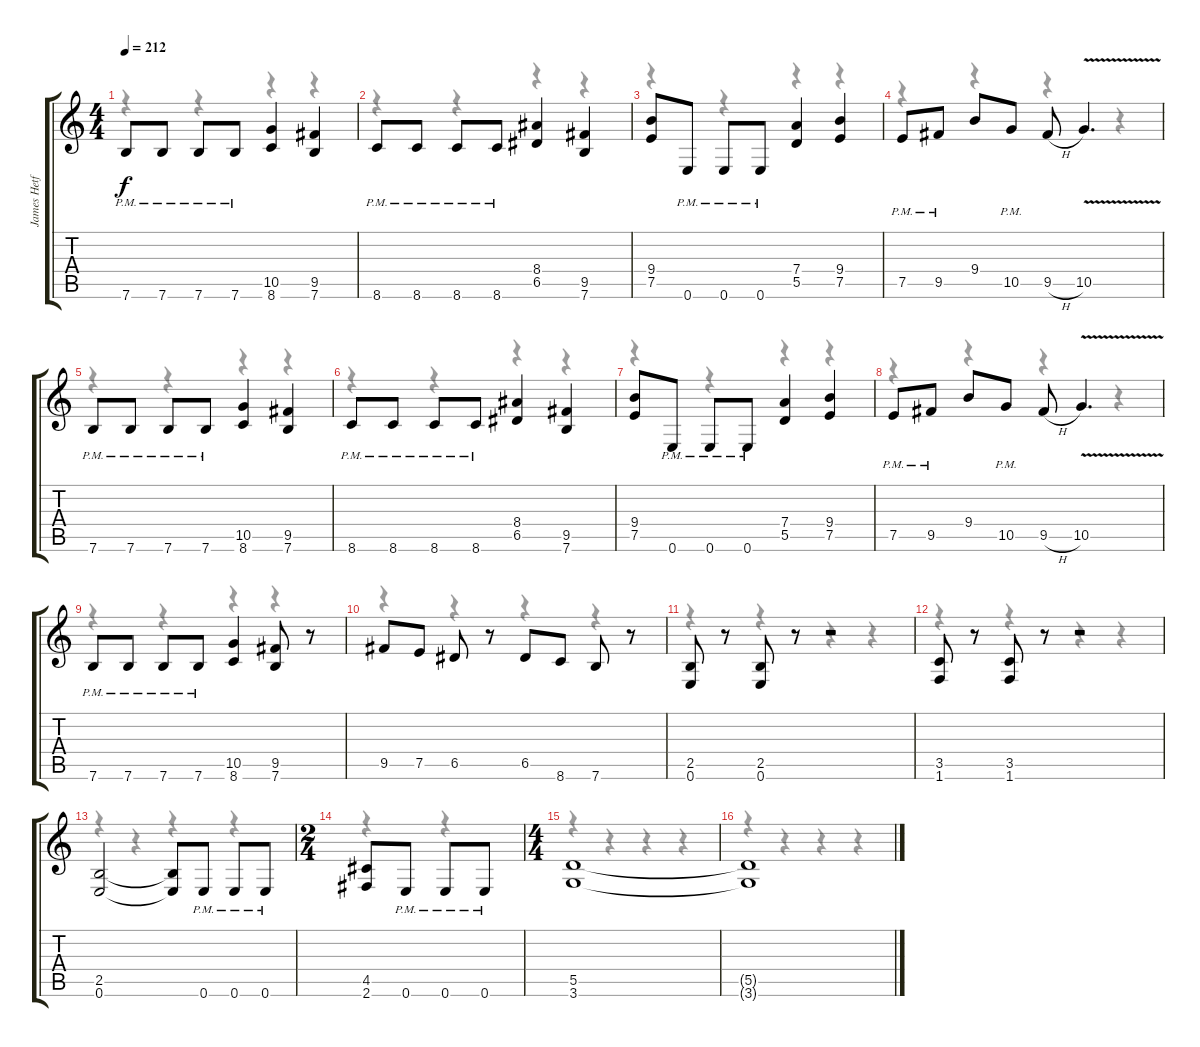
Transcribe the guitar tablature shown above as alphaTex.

\track ("James Hetfield" "James Hetf") {instrument distortionguitar}
\staff {score tabs}
\tuning (E4 B3 G3 D3 A2 E2) {hide}
\voice
\ts (4 4)
\tempo 212
\clef g2
\ks c
7.6{pm}.8{dy f} 7.6{pm}.8 7.6{pm}.8 7.6{pm}.8 (10.5 8.6).4 (9.5 7.6).4 |
8.6{pm}.8 8.6{pm}.8 8.6{pm}.8 8.6{pm}.8 (8.4 6.5).4 (9.5 7.6).4 |
(9.4 7.5).8 0.6{pm}.8 0.6{pm}.8 0.6{pm}.8 (7.4 5.5).4 (9.4 7.5).4 |
7.5{pm}.8 9.5{pm}.8 9.4.8 10.5{pm}.8 9.5{h}.8 10.5{v}.4{d} |
7.6{pm}.8 7.6{pm}.8 7.6{pm}.8 7.6{pm}.8 (10.5 8.6).4 (9.5 7.6).4 |
8.6{pm}.8 8.6{pm}.8 8.6{pm}.8 8.6{pm}.8 (8.4 6.5).4 (9.5 7.6).4 |
(9.4 7.5).8 0.6{pm}.8 0.6{pm}.8 0.6{pm}.8 (7.4 5.5).4 (9.4 7.5).4 |
7.5{pm}.8 9.5{pm}.8 9.4.8 10.5{pm}.8 9.5{h}.8 10.5{v}.4{d} |
7.6{pm}.8 7.6{pm}.8 7.6{pm}.8 7.6{pm}.8 (10.5 8.6).4 (9.5 7.6).8 r.8 |
9.5.8 7.5.8 6.5.8 r.8 6.5.8 8.6.8 7.6.8 r.8 |
(2.5 0.6).8 r.8 (2.5 0.6).8 r.8 r.2 |
(3.5 1.6).8 r.8 (3.5 1.6).8 r.8 r.2 |
(2.5 0.6).2 (2.5{t} 0.6{t}).8 0.6{pm}.8 0.6{pm}.8 0.6{pm}.8 |
\ts (2 4)
(4.5 2.6).8 0.6{pm}.8 0.6{pm}.8 0.6{pm}.8 |
\ts (4 4)
(5.5 3.6).1 |
(5.5{t} 3.6{t}).1
\voice
\clef g2
\ottava regular
\simile none
\ks c
r.4{dy f} r.4 r.4 r.4 |
r.4 r.4 r.4 r.4 |
r.4 r.4 r.4 r.4 |
r.4 r.4 r.4 r.4 |
r.4 r.4 r.4 r.4 |
r.4 r.4 r.4 r.4 |
r.4 r.4 r.4 r.4 |
r.4 r.4 r.4 r.4 |
r.4 r.4 r.4 r.4 |
r.4 r.4 r.4 r.4 |
r.4 r.4 r.4 r.4 |
r.4 r.4 r.4 r.4 |
r.4 r.4 r.4 r.4 |
r.4 r.4 |
r.4 r.4 r.4 r.4 |
r.4 r.4 r.4 r.4
